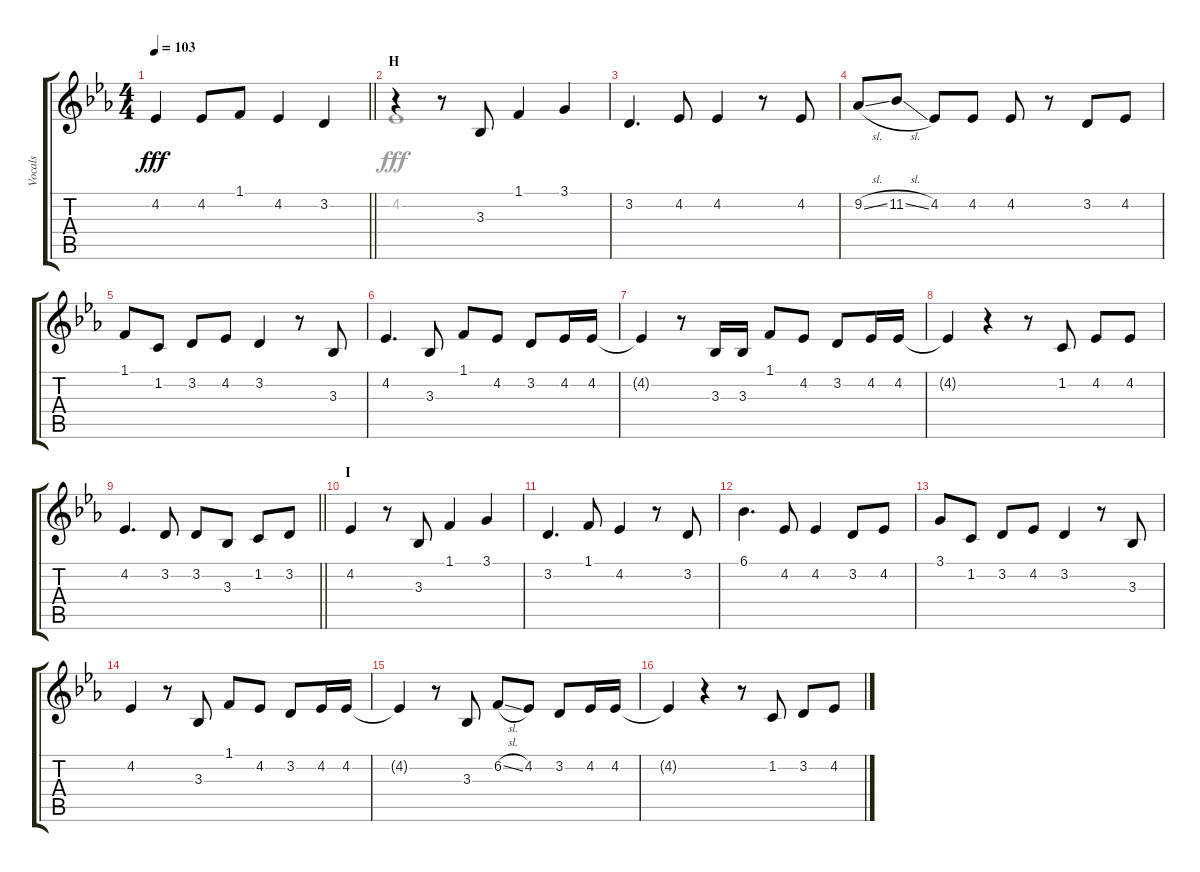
\track ("Vocals" "Vocals") {instrument voiceoohs}
\staff {score tabs}
\tuning (E4 B3 G3 D3 A2 E2) {hide}
\voice
\ts (4 4)
\tempo 103
\clef g2
\barLineRight lightlight
\ks eb
4.2.4{dy fff} 4.2.8 1.1.8 4.2.4 3.2.4 |
\section ("" "H")
r.4 r.8 3.3.8 1.1.4 3.1.4 |
3.2.4{d} 4.2.8 4.2.4 r.8 4.2.8 |
9.2{sl}.8 11.2{sl}.8 4.2.8 4.2.8 4.2.8 r.8 3.2.8 4.2.8 |
1.1.8 1.2.8 3.2.8 4.2.8 3.2.4 r.8 3.3.8 |
4.2.4{d} 3.3.8 1.1.8 4.2.8 3.2.8 4.2.16 4.2.16 |
4.2{t}.4 r.8 3.3.16 3.3.16 1.1.8 4.2.8 3.2.8 4.2.16 4.2.16 |
4.2{t}.4 r.4 r.8 1.2.8 4.2.8 4.2.8 |
\barLineRight lightlight
4.2.4{d} 3.2.8 3.2.8 3.3.8 1.2.8 3.2.8 |
\section ("" "I")
4.2.4 r.8 3.3.8 1.1.4 3.1.4 |
3.2.4{d} 1.1.8 4.2.4 r.8 3.2.8 |
6.1.4{d} 4.2.8 4.2.4 3.2.8 4.2.8 |
3.1.8 1.2.8 3.2.8 4.2.8 3.2.4 r.8 3.3.8 |
4.2.4 r.8 3.3.8 1.1.8 4.2.8 3.2.8 4.2.16 4.2.16 |
4.2{t}.4 r.8 3.3.8 6.2{sl}.8 4.2.8 3.2.8 4.2.16 4.2.16 |
4.2{t}.4 r.4 r.8 1.2.8 3.2.8 4.2.8
\voice
\clef g2
\ottava regular
\simile none
\barLineRight lightlight
\ks eb
|
4.2.1 |
|
|
|
|
|
|
\barLineRight lightlight
|
|
|
|
|
|
|
